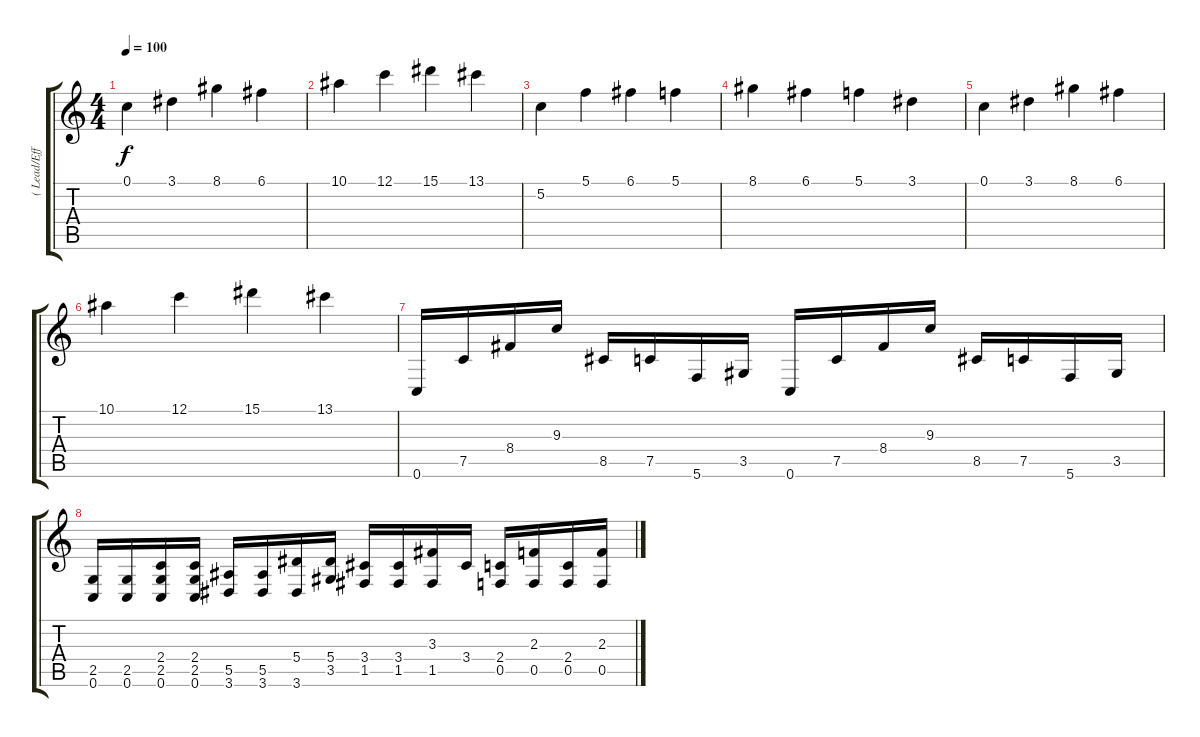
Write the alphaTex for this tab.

\track ("( Lead/Effects/Solo )" "( Lead/Eff") {instrument overdrivenguitar}
\staff {score tabs}
\tuning (C4 G3 Eb3 Bb2 F2 C2) {hide}
\ts (4 4)
\tempo 100
\clef g2
\ks c
0.1.4{dy f} 3.1.4 8.1.4 6.1.4 |
10.1.4 12.1.4 15.1.4 13.1.4 |
5.2.4 5.1.4 6.1.4 5.1.4 |
8.1.4 6.1.4 5.1.4 3.1.4 |
0.1.4 3.1.4 8.1.4 6.1.4 |
10.1.4 12.1.4 15.1.4 13.1.4 |
0.6.16 7.5.16 8.4.16 9.3.16 8.5.16 7.5.16 5.6.16 3.5.16 0.6.16 7.5.16 8.4.16 9.3.16 8.5.16 7.5.16 5.6.16 3.5.16 |
(2.5 0.6).16 (2.5 0.6).16 (2.4 2.5 0.6).16 (2.4 2.5 0.6).16 (5.5 3.6).16 (5.5 3.6).16 (5.4 3.6).16 (5.4 3.5).16 (3.4 1.5).16 (3.4 1.5).16 (3.3 1.5).16 3.4.16 (2.4 0.5).16 (2.3 0.5).16 (2.4 0.5).16 (2.3 0.5).16
